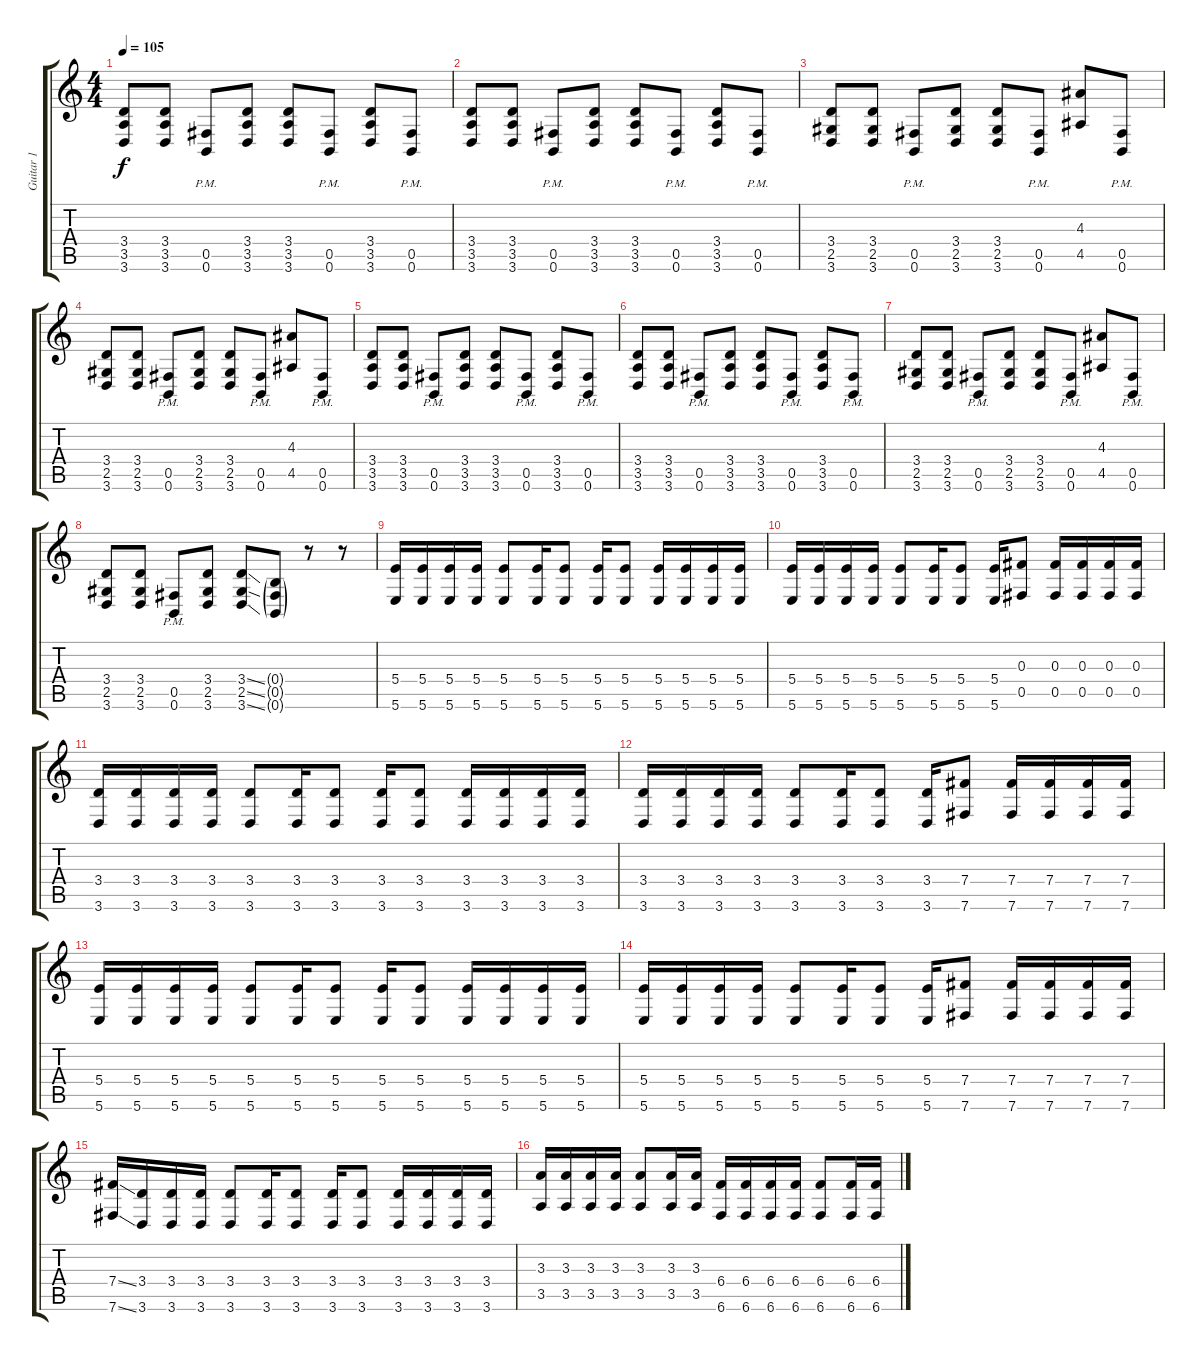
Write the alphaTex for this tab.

\track ("Guitar 1" "Guitar 1") {instrument distortionguitar}
\staff {score tabs}
\tuning (Eb4 B3 Gb3 B2 Gb2 B1) {hide}
\ts (4 4)
\tempo 105
\clef g2
\ks c
(3.4 3.5 3.6).8{dy f} (3.4 3.5 3.6).8 (0.5{pm} 0.6{pm}).8 (3.4 3.5 3.6).8 (3.4 3.5 3.6).8 (0.5{pm} 0.6{pm}).8 (3.4 3.5 3.6).8 (0.5{pm} 0.6{pm}).8 |
(3.4 3.5 3.6).8 (3.4 3.5 3.6).8 (0.5{pm} 0.6{pm}).8 (3.4 3.5 3.6).8 (3.4 3.5 3.6).8 (0.5{pm} 0.6{pm}).8 (3.4 3.5 3.6).8 (0.5{pm} 0.6{pm}).8 |
(3.4 2.5 3.6).8 (3.4 2.5 3.6).8 (0.5{pm} 0.6{pm}).8 (3.4 2.5 3.6).8 (3.4 2.5 3.6).8 (0.5{pm} 0.6{pm}).8 (4.3 4.5).8 (0.5{pm} 0.6{pm}).8 |
(3.4 2.5 3.6).8 (3.4 2.5 3.6).8 (0.5{pm} 0.6{pm}).8 (3.4 2.5 3.6).8 (3.4 2.5 3.6).8 (0.5{pm} 0.6{pm}).8 (4.3 4.5).8 (0.5{pm} 0.6{pm}).8 |
(3.4 3.5 3.6).8 (3.4 3.5 3.6).8 (0.5{pm} 0.6{pm}).8 (3.4 3.5 3.6).8 (3.4 3.5 3.6).8 (0.5{pm} 0.6{pm}).8 (3.4 3.5 3.6).8 (0.5{pm} 0.6{pm}).8 |
(3.4 3.5 3.6).8 (3.4 3.5 3.6).8 (0.5{pm} 0.6{pm}).8 (3.4 3.5 3.6).8 (3.4 3.5 3.6).8 (0.5{pm} 0.6{pm}).8 (3.4 3.5 3.6).8 (0.5{pm} 0.6{pm}).8 |
(3.4 2.5 3.6).8 (3.4 2.5 3.6).8 (0.5{pm} 0.6{pm}).8 (3.4 2.5 3.6).8 (3.4 2.5 3.6).8 (0.5{pm} 0.6{pm}).8 (4.3 4.5).8 (0.5{pm} 0.6{pm}).8 |
(3.4 2.5 3.6).8 (3.4 2.5 3.6).8 (0.5{pm} 0.6{pm}).8 (3.4 2.5 3.6).8 (3.4{ss} 2.5{ss} 3.6{ss}).8 (0.4{g} 0.5{g} 0.6{g}).8 r.8 r.8 |
(5.4 5.6).16 (5.4 5.6).16 (5.4 5.6).16 (5.4 5.6).16 (5.4 5.6).8 (5.4 5.6).16 (5.4 5.6).8 (5.4 5.6).16 (5.4 5.6).8 (5.4 5.6).16 (5.4 5.6).16 (5.4 5.6).16 (5.4 5.6).16 |
(5.4 5.6).16 (5.4 5.6).16 (5.4 5.6).16 (5.4 5.6).16 (5.4 5.6).8 (5.4 5.6).16 (5.4 5.6).8 (5.4 5.6).16 (0.3 0.5).8 (0.3 0.5).16 (0.3 0.5).16 (0.3 0.5).16 (0.3 0.5).16 |
(3.4 3.6).16 (3.4 3.6).16 (3.4 3.6).16 (3.4 3.6).16 (3.4 3.6).8 (3.4 3.6).16 (3.4 3.6).8 (3.4 3.6).16 (3.4 3.6).8 (3.4 3.6).16 (3.4 3.6).16 (3.4 3.6).16 (3.4 3.6).16 |
(3.4 3.6).16 (3.4 3.6).16 (3.4 3.6).16 (3.4 3.6).16 (3.4 3.6).8 (3.4 3.6).16 (3.4 3.6).8 (3.4 3.6).16 (7.4 7.6).8 (7.4 7.6).16 (7.4 7.6).16 (7.4 7.6).16 (7.4 7.6).16 |
(5.4 5.6).16 (5.4 5.6).16 (5.4 5.6).16 (5.4 5.6).16 (5.4 5.6).8 (5.4 5.6).16 (5.4 5.6).8 (5.4 5.6).16 (5.4 5.6).8 (5.4 5.6).16 (5.4 5.6).16 (5.4 5.6).16 (5.4 5.6).16 |
(5.4 5.6).16 (5.4 5.6).16 (5.4 5.6).16 (5.4 5.6).16 (5.4 5.6).8 (5.4 5.6).16 (5.4 5.6).8 (5.4 5.6).16 (7.4 7.6).8 (7.4 7.6).16 (7.4 7.6).16 (7.4 7.6).16 (7.4 7.6).16 |
(7.4{ss} 7.6{ss}).16 (3.4 3.6).16 (3.4 3.6).16 (3.4 3.6).16 (3.4 3.6).8 (3.4 3.6).16 (3.4 3.6).8 (3.4 3.6).16 (3.4 3.6).8 (3.4 3.6).16 (3.4 3.6).16 (3.4 3.6).16 (3.4 3.6).16 |
(3.3 3.5).16 (3.3 3.5).16 (3.3 3.5).16 (3.3 3.5).16 (3.3 3.5).8 (3.3 3.5).16 (3.3 3.5).16 (6.4 6.6).16 (6.4 6.6).16 (6.4 6.6).16 (6.4 6.6).16 (6.4 6.6).8 (6.4 6.6).16 (6.4 6.6).16
